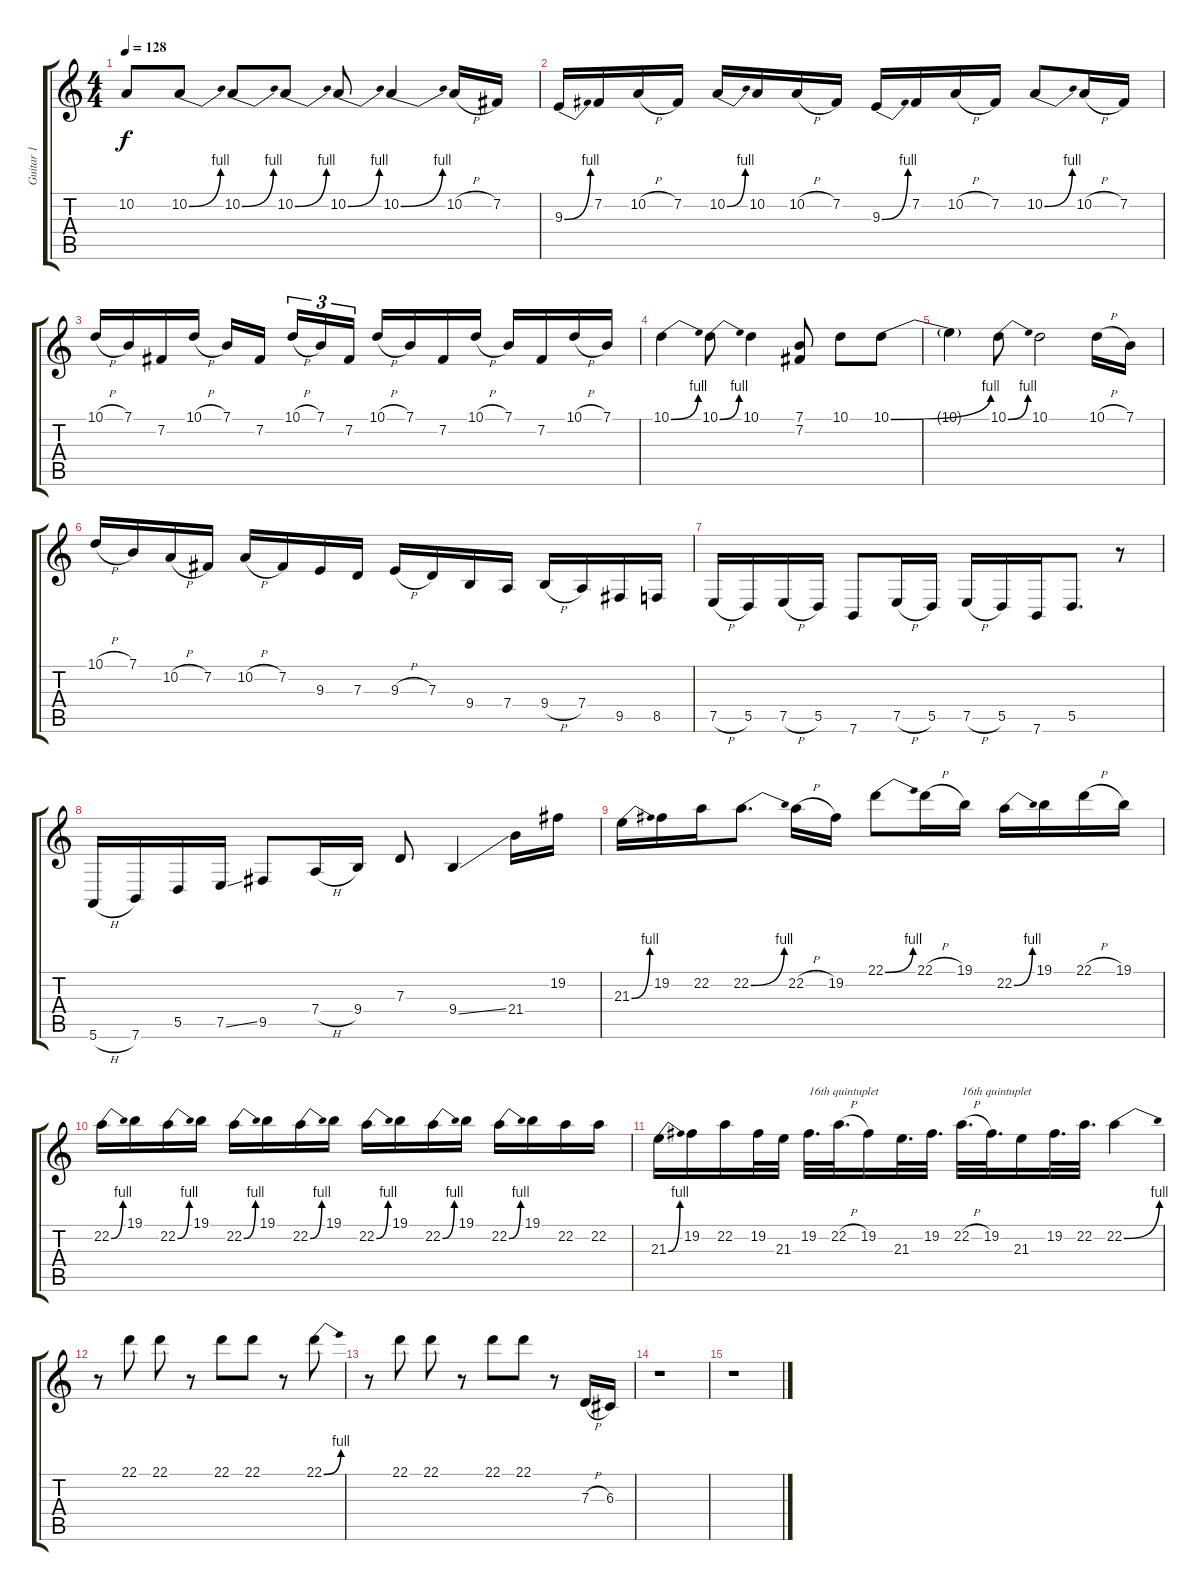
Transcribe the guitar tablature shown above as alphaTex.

\track ("Guitar 1" "Guitar 1") {instrument pad3polysynth}
\staff {score tabs}
\tuning (E4 B3 G3 D3 A2 E2) {hide}
\ts (4 4)
\tempo 128
\clef g2
\ks c
10.2{t}.8{dy f} 10.2{be (bend 0 0 60 4)}.8 10.2{be (bend 0 0 60 4)}.8 10.2{be (bend 0 0 60 4)}.8 10.2{be (bend 0 0 60 4)}.8 10.2{be (bend 0 0 60 4)}.4 10.2{h}.16 7.2.16 |
9.3{be (bend 0 0 60 4)}.16 7.2.16 10.2{h}.16 7.2.16 10.2{be (bend 0 0 60 4)}.16 10.2.16 10.2{h}.16 7.2.16 9.3{be (bend 0 0 60 4)}.16 7.2.16 10.2{h}.16 7.2.16 10.2{be (bend 0 0 60 4)}.8 10.2{h}.16 7.2.16 |
10.1{h}.16 7.1.16 7.2.16 10.1{h}.16 7.1.16 7.2.16{beam splitsecondary} 10.1{h}.16{tu (3 2)} 7.1.16{tu (3 2)} 7.2.16{tu (3 2)} 10.1{h}.16 7.1.16 7.2.16 10.1{h}.16 7.1.16 7.2.16 10.1{h}.16 7.1.16 |
10.1{be (bend 0 0 60 4)}.4 10.1{be (bend 0 0 60 4)}.8 10.1.4 (7.1 7.2).8 10.1.8 10.1{be (bend 0 0 60 4)}.8 |
10.1{t}.4 10.1{be (bend 0 0 60 4)}.8 10.1.2 10.1{h}.16 7.1.16 |
10.1{h}.16 7.1.16 10.2{h}.16 7.2.16 10.2{h}.16 7.2.16 9.3.16 7.3.16 9.3{h}.16 7.3.16 9.4.16 7.4.16 9.4{h}.16 7.4.16 9.5.16 8.5.16 |
7.5{h}.16 5.5.16 7.5{h}.16 5.5.16 7.6.8 7.5{h}.16 5.5.16 7.5{h}.16 5.5.16 7.6.16 5.5.8{d} r.8 |
5.6{h}.16 7.6.16 5.5.16 7.5{ss}.16 9.5.8 7.4{h}.16 9.4.16 7.3.8 9.4{ss}.4 21.4.16 19.2.16 |
21.3{be (bend 0 0 60 4)}.16 19.2.16 22.2.16 22.2{be (bend 0 0 60 4)}.8{d} 22.2{h}.16 19.2.16 22.1{be (bend 0 0 60 4)}.8 22.1{h}.16 19.1.16 22.2{be (bend 0 0 60 4)}.16 19.1.16 22.1{h}.16 19.1.16 |
22.2{be (bend 0 0 60 4)}.16 19.1.16 22.2{be (bend 0 0 60 4)}.16 19.1.16 22.2{be (bend 0 0 60 4)}.16 19.1.16 22.2{be (bend 0 0 60 4)}.16 19.1.16 22.2{be (bend 0 0 60 4)}.16 19.1.16 22.2{be (bend 0 0 60 4)}.16 19.1.16 22.2{be (bend 0 0 60 4)}.16 19.1.16 22.2.16 22.2.16 |
21.3{be (bend 0 0 60 4)}.16 19.2.16 22.2.16 19.2.32 21.3.32 19.2.32{d txt "16th quintuplet"} 22.2{h}.32{d} 19.2.16 21.3.32{d} 19.2.32{d} 22.2{h}.32{d txt "16th quintuplet"} 19.2.32{d} 21.3.16 19.2.32{d} 22.2.32{d} 22.2{be (bend 0 0 60 4)}.4 |
r.8 22.1.8 22.1.8 r.8 22.1.8 22.1.8 r.8 22.1{be (bend 0 0 60 4)}.8 |
r.8 22.1.8 22.1.8 r.8 22.1.8 22.1.8 r.8 7.3{h}.16 6.3.16 |
r.1 |
r.1
